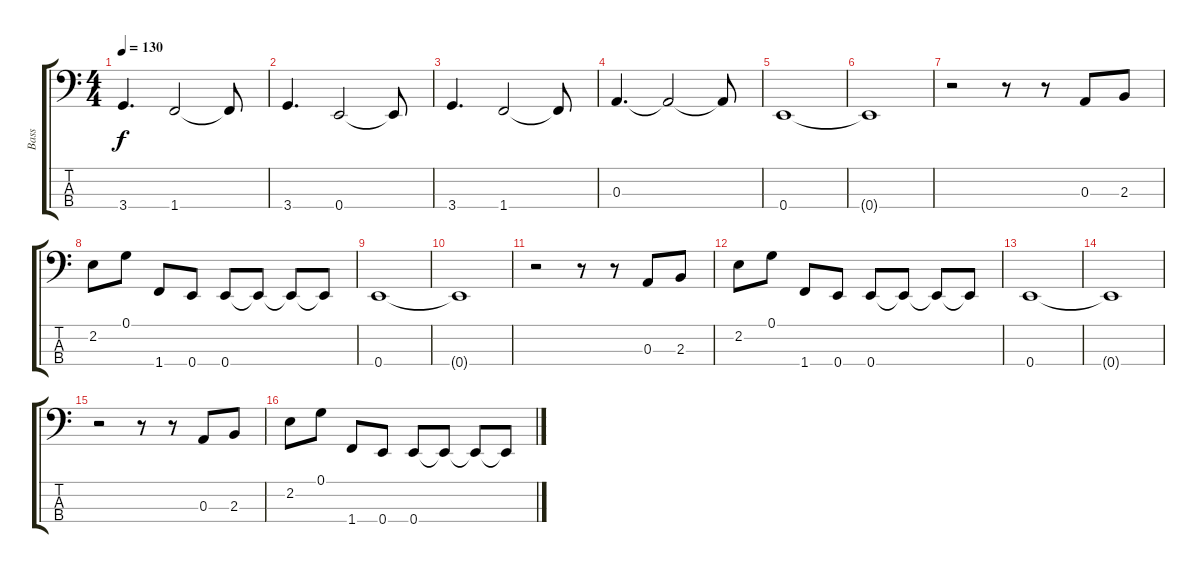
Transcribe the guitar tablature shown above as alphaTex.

\track ("Bass" "Bass") {instrument electricbassfinger}
\staff {score tabs}
\tuning (G2 D2 A1 E1) {hide}
\ts (4 4)
\tempo 130
\clef f4
\ks c
3.4.4{d dy f} 1.4.2 1.4{t}.8 |
3.4.4{d} 0.4.2 0.4{t}.8 |
3.4.4{d} 1.4.2 1.4{t}.8 |
0.3.4{d} 0.3{t}.2 0.3{t}.8 |
0.4.1 |
0.4{t}.1 |
r.2 r.8 r.8 0.3.8 2.3.8 |
2.2.8 0.1.8 1.4.8 0.4.8 0.4.8 0.4{t}.8 0.4{t}.8 0.4{t}.8 |
0.4.1 |
0.4{t}.1 |
r.2 r.8 r.8 0.3.8 2.3.8 |
2.2.8 0.1.8 1.4.8 0.4.8 0.4.8 0.4{t}.8 0.4{t}.8 0.4{t}.8 |
0.4.1 |
0.4{t}.1 |
r.2 r.8 r.8 0.3.8 2.3.8 |
2.2.8 0.1.8 1.4.8 0.4.8 0.4.8 0.4{t}.8 0.4{t}.8 0.4{t}.8
